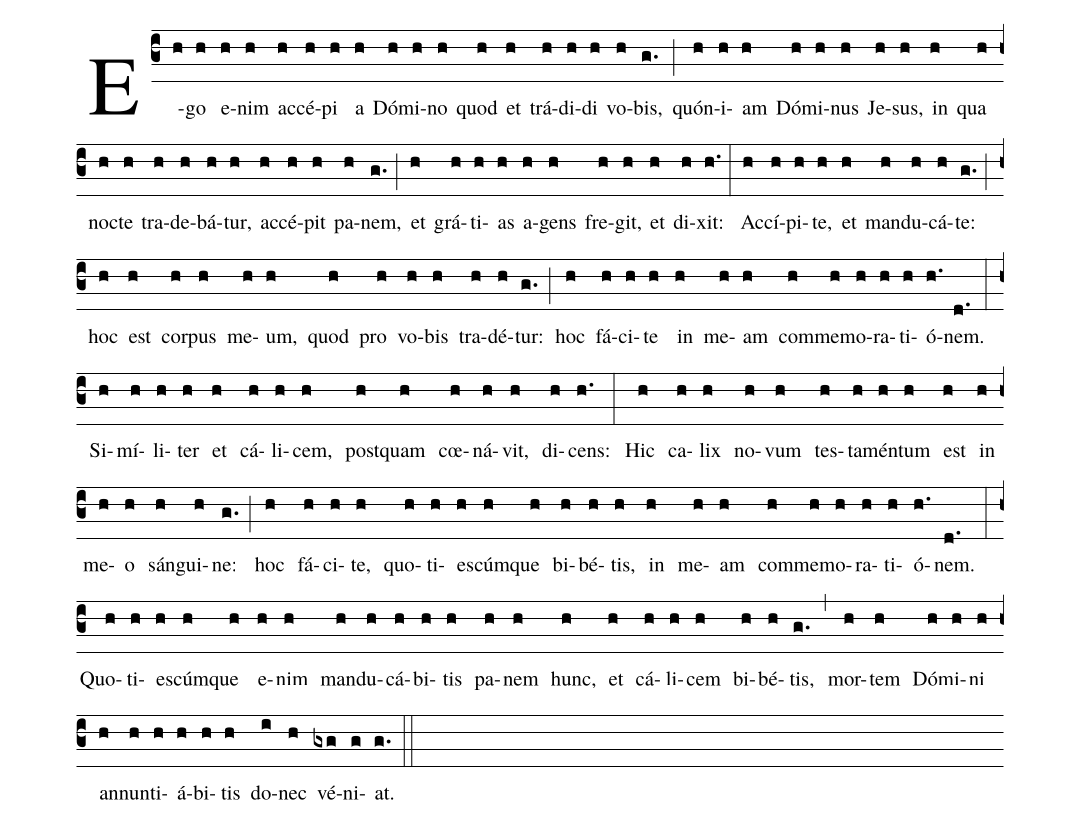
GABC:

%%
(c3) E(h)go(h) e(h)nim(h) ac(h)cé(h)pi(h) a(h) Dó(h)mi(h)no(h) quod(h) et(h) trá(h)di(h)di(h) vo(h)bis,(g.) (;) quón(h)i(h)am(h) Dó(h)mi(h)nus(h) Je(h)sus,(h) in(h) qua(h) noc(h)te(h) tra(h)de(h)bá(h)tur,(h) ac(h)cé(h)pit(h) pa(h)nem,(g.) (;) et(h) grá(h)ti(h)as(h) a(h)gens(h) fre(h)git,(h) et(h) di(h)xit:(h.) (:) Ac(h)cí(h)pi(h)te,(h) et(h) man(h)du(h)cá(h)te:(g.) (;) hoc(h) est(h) cor(h)pus(h) me(h)um,(h) quod(h) pro(h) vo(h)bis(h) tra(h)dé(h)tur:(g.) (;) hoc(h) fá(h)ci(h)te(h) in(h) me(h)am(h) com(h)me(h)mo(h)ra(h)ti(h)ó(h.)nem.(d.) (:) Si(h)mí(h)li(h)ter(h) et(h) cá(h)li(h)cem,(h) post(h)quam(h) cœ(h)ná(h)vit,(h) di(h)cens:(h.) (:) Hic(h) ca(h)lix(h) no(h)vum(h) tes(h)ta(h)mén(h)tum(h) est(h) in(h) me(h)o(h) sán(h)gui(h)ne:(g.) (;) hoc(h) fá(h)ci(h)te,(h) quo(h)ti(h)es(h)cúm(h)que(h) bi(h)bé(h)tis,(h) in(h) me(h)am(h) com(h)me(h)mo(h)ra(h)ti(h)ó(h.)nem.(d.) (:) Quo(h)ti(h)es(h)cúm(h)que(h) e(h)nim(h) man(h)du(h)cá(h)bi(h)tis(h) pa(h)nem(h) hunc,(h) et(h) cá(h)li(h)cem(h) bi(h)bé(h)tis,(g.) (,) mor(h)tem(h) Dó(h)mi(h)ni(h) an(h)nun(h)ti(h)á(h)bi(h)tis(h) do(i)nec(h) vé(gxg)ni(g)at.(g.) (::)
